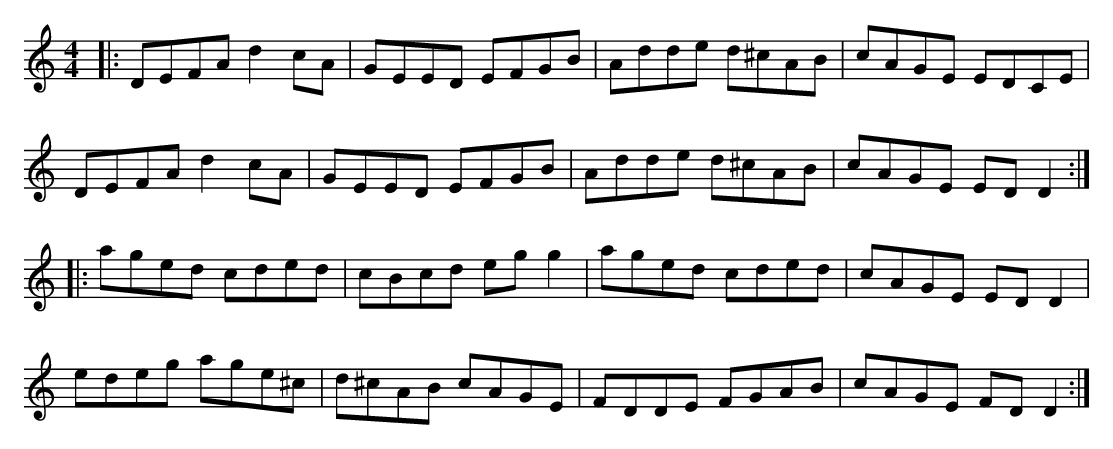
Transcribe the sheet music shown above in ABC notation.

X:1
M:4/4
K:Gmix
|:DEFA d2 cA|GEED EFGB|Adde d^cAB|cAGE EDCE|
DEFA d2 cA|GEED EFGB|Adde d^cAB|cAGE ED D2:|
|:aged cded|cBcd eg g2|aged cded|cAGE ED D2|
edeg age^c|d^cAB cAGE|FDDE FGAB|cAGE FD D2:|
